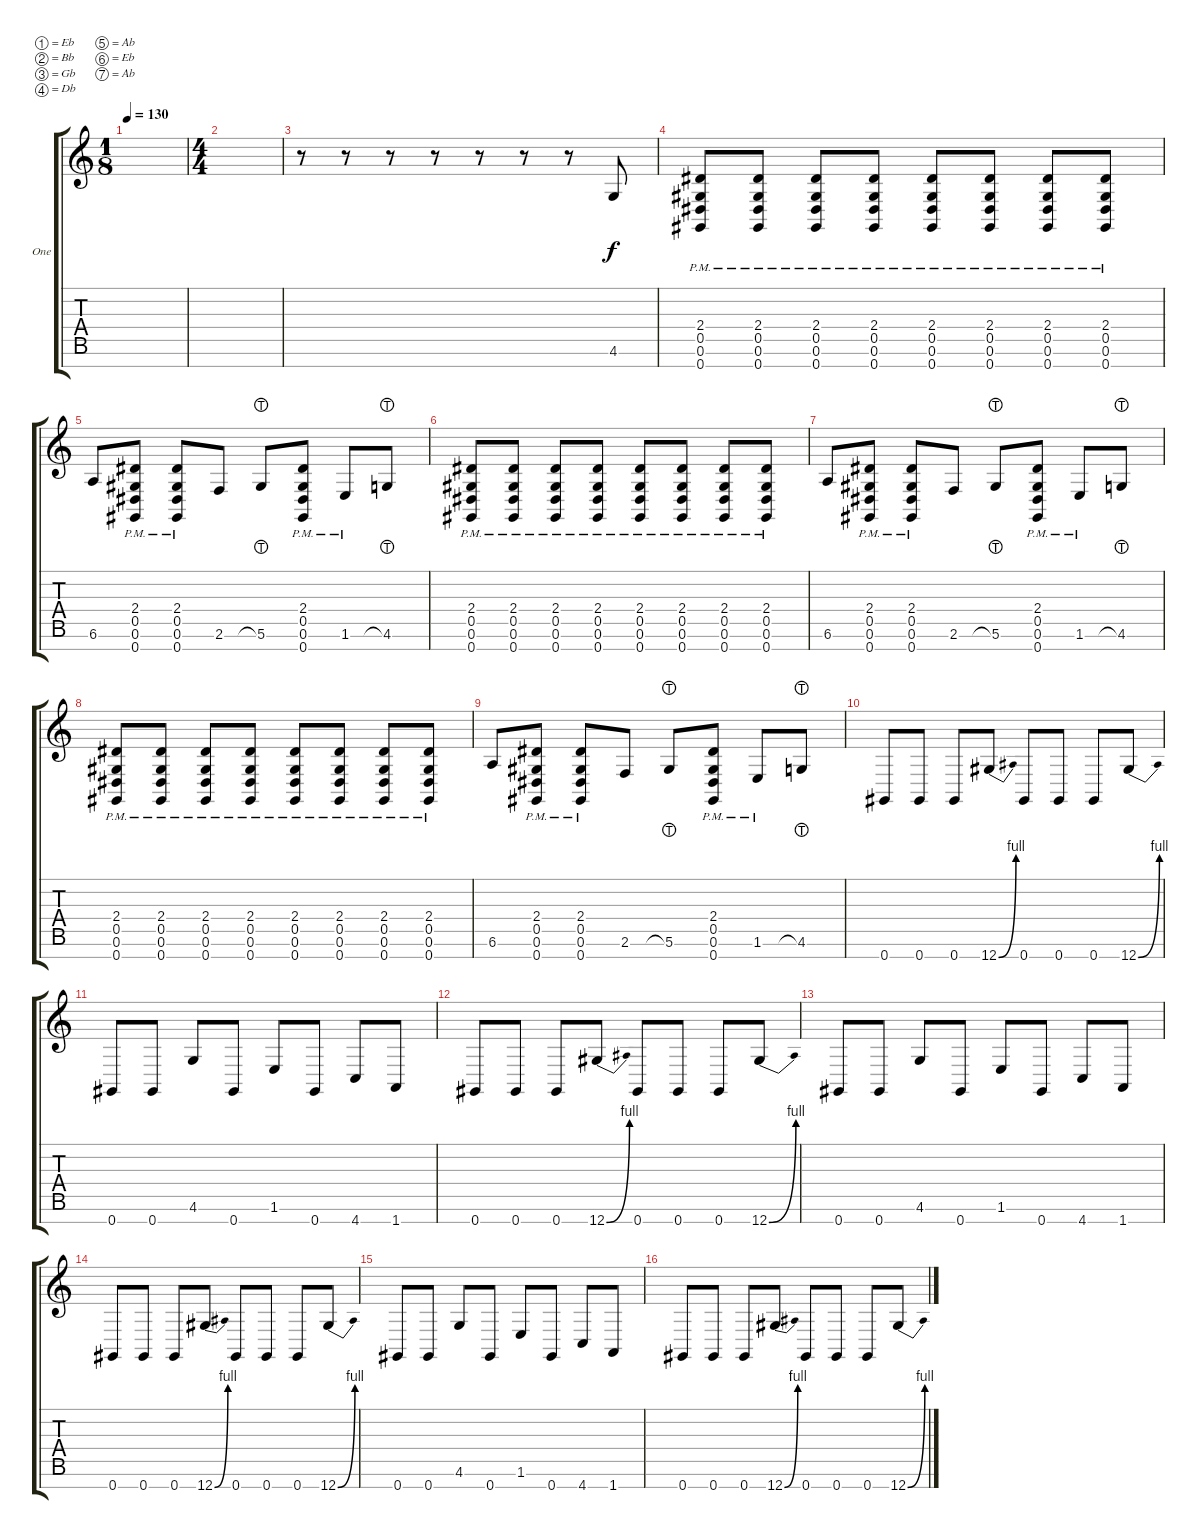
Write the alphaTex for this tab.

\defaultSystemsLayout 4
\bracketExtendMode groupsimilarinstruments
\firstSystemTrackNameOrientation horizontal
\otherSystemsTrackNameOrientation horizontal
\track ("Distortion 1" "One") {instrument distortionguitar}
\staff {score tabs}
\tuning (Eb4 Bb3 Gb3 Db3 Ab2 Eb2 Ab1)
\ts (1 8)
\tempo 130
\clef g2
\ks c
|
\ts (4 4)
|
r.8 r.8 r.8 r.8 r.8 r.8 r.8 4.6.8 |
(0.6{pm} 0.7{pm} 0.5{pm} 2.4{pm}).8 (0.7{pm} 0.6{pm} 0.5{pm} 2.4{pm}).8 (0.7{pm} 2.4{pm} 0.5{pm} 0.6{pm}).8 (0.7{pm} 2.4{pm} 0.5{pm} 0.6{pm}).8 (0.7{pm} 0.6{pm} 0.5{pm} 2.4{pm}).8 (0.7{pm} 0.6{pm} 0.5{pm} 2.4{pm}).8 (0.7{pm} 0.6{pm} 0.5{pm} 2.4{pm}).8 (2.4{pm} 0.5{pm} 0.6{pm} 0.7{pm}).8 |
6.6.8 (0.7{pm} 0.6{pm} 0.5{pm} 2.4{pm}).8 (2.4{pm} 0.5{pm} 0.6{pm} 0.7{pm}).8 2.6.8 5.6{lht}.8 (0.7{pm} 0.6{pm} 0.5{pm} 2.4{pm}).8 1.6{pm}.8 4.6{lht}.8 |
(0.6{pm} 0.7{pm} 0.5{pm} 2.4{pm}).8 (0.7{pm} 0.6{pm} 0.5{pm} 2.4{pm}).8 (0.7{pm} 2.4{pm} 0.5{pm} 0.6{pm}).8 (0.7{pm} 2.4{pm} 0.5{pm} 0.6{pm}).8 (0.7{pm} 0.6{pm} 0.5{pm} 2.4{pm}).8 (0.7{pm} 0.6{pm} 0.5{pm} 2.4{pm}).8 (0.7{pm} 0.6{pm} 0.5{pm} 2.4{pm}).8 (2.4{pm} 0.5{pm} 0.6{pm} 0.7{pm}).8 |
6.6.8 (0.7{pm} 0.6{pm} 0.5{pm} 2.4{pm}).8 (2.4{pm} 0.5{pm} 0.6{pm} 0.7{pm}).8 2.6.8 5.6{lht}.8 (0.7{pm} 0.6{pm} 0.5{pm} 2.4{pm}).8 1.6{pm}.8 4.6{lht}.8 |
(0.6{pm} 0.7{pm} 0.5{pm} 2.4{pm}).8 (0.7{pm} 0.6{pm} 0.5{pm} 2.4{pm}).8 (0.7{pm} 2.4{pm} 0.5{pm} 0.6{pm}).8 (0.7{pm} 2.4{pm} 0.5{pm} 0.6{pm}).8 (0.7{pm} 0.6{pm} 0.5{pm} 2.4{pm}).8 (0.7{pm} 0.6{pm} 0.5{pm} 2.4{pm}).8 (0.7{pm} 0.6{pm} 0.5{pm} 2.4{pm}).8 (2.4{pm} 0.5{pm} 0.6{pm} 0.7{pm}).8 |
6.6.8 (0.7{pm} 0.6{pm} 0.5{pm} 2.4{pm}).8 (2.4{pm} 0.5{pm} 0.6{pm} 0.7{pm}).8 2.6.8 5.6{lht}.8 (0.7{pm} 0.6{pm} 0.5{pm} 2.4{pm}).8 1.6{pm}.8 4.6{lht}.8 |
0.7.8 0.7.8 0.7.8 12.7{be (bend 0 0 15 4)}.8 0.7.8 0.7.8 0.7.8 12.7{be (bend 0 0 15 4)}.8 |
0.7.8 0.7.8 4.6.8 0.7.8 1.6.8 0.7.8 4.7.8 1.7.8 |
0.7.8 0.7.8 0.7.8 12.7{be (bend 0 0 15 4)}.8 0.7.8 0.7.8 0.7.8 12.7{be (bend 0 0 15 4)}.8 |
0.7.8 0.7.8 4.6.8 0.7.8 1.6.8 0.7.8 4.7.8 1.7.8 |
0.7.8 0.7.8 0.7.8 12.7{be (bend 0 0 15 4)}.8 0.7.8 0.7.8 0.7.8 12.7{be (bend 0 0 15 4)}.8 |
0.7.8 0.7.8 4.6.8 0.7.8 1.6.8 0.7.8 4.7.8 1.7.8 |
0.7.8 0.7.8 0.7.8 12.7{be (bend 0 0 15 4)}.8 0.7.8 0.7.8 0.7.8 12.7{be (bend 0 0 15 4)}.8
